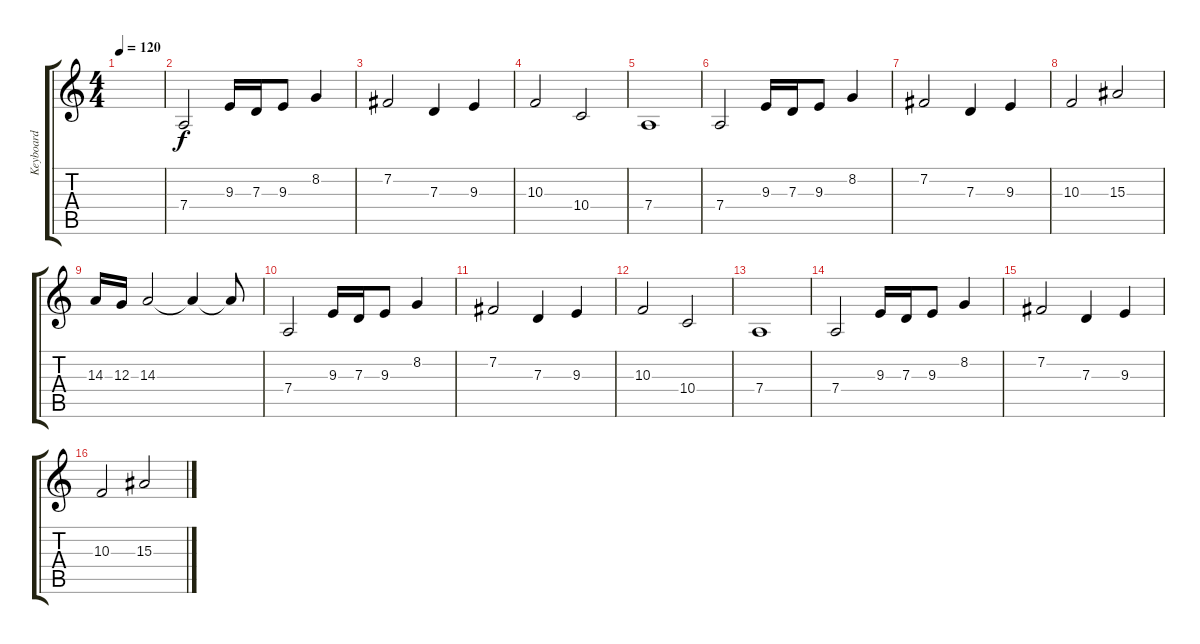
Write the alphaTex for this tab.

\track ("Keyboard" "Keyboard") {instrument harpsichord}
\staff {score tabs}
\tuning (E4 B3 G3 D3 A2 E2) {hide}
\ts (4 4)
\tempo 120
\clef g2
\ks c
|
7.4.2 9.3.16 7.3.16 9.3.8 8.2.4 |
7.2.2 7.3.4 9.3.4 |
10.3.2 10.4.2 |
7.4.1 |
7.4.2 9.3.16 7.3.16 9.3.8 8.2.4 |
7.2.2 7.3.4 9.3.4 |
10.3.2 15.3.2 |
14.3.16 12.3.16 14.3.2 14.3{t}.4 14.3{t}.8 |
7.4.2 9.3.16 7.3.16 9.3.8 8.2.4 |
7.2.2 7.3.4 9.3.4 |
10.3.2 10.4.2 |
7.4.1 |
7.4.2 9.3.16 7.3.16 9.3.8 8.2.4 |
7.2.2 7.3.4 9.3.4 |
10.3.2 15.3.2
